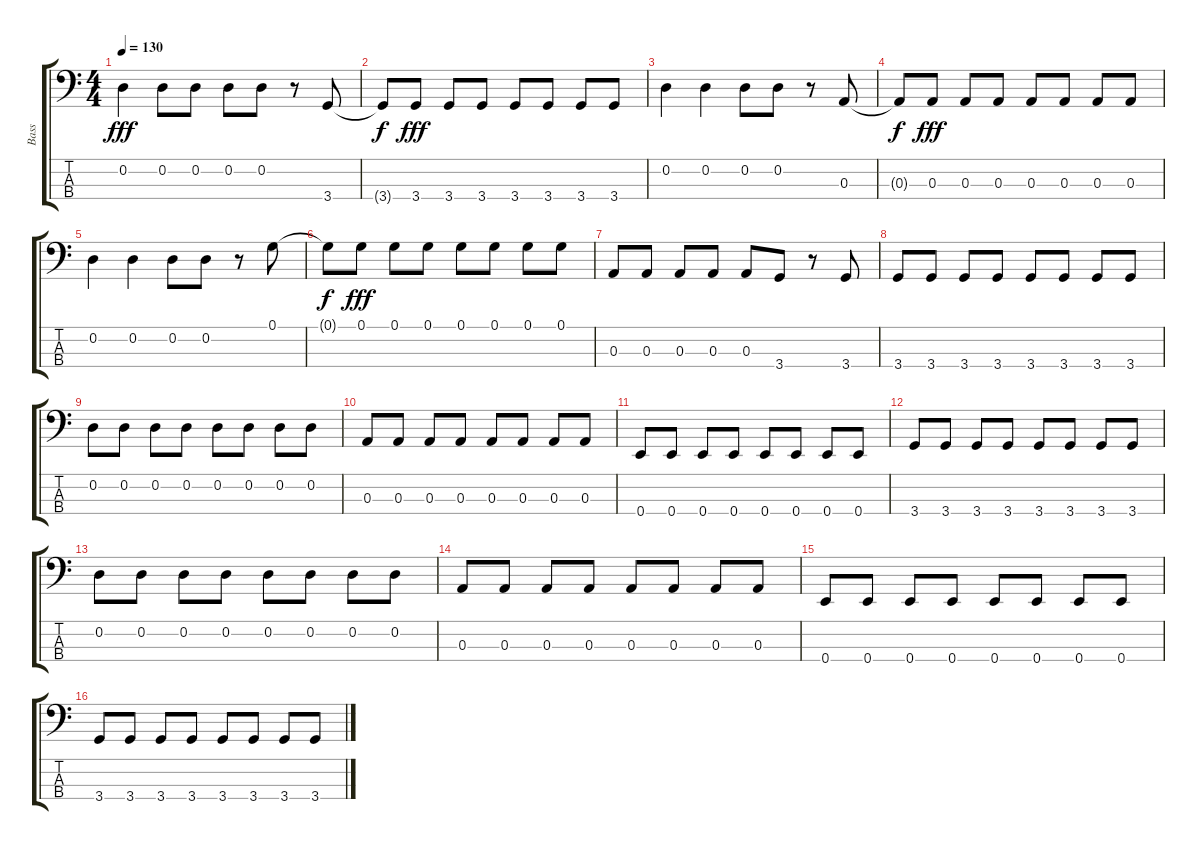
\track ("Bass" "Bass") {instrument electricbassfinger}
\staff {score tabs}
\tuning (G2 D2 A1 E1) {hide}
\ts (4 4)
\tempo 130
\clef f4
\ks c
0.2.4{dy fff} 0.2.8 0.2.8 0.2.8 0.2.8 r.8 3.4.8 |
3.4{t}.8{dy f} 3.4.8{dy fff} 3.4.8 3.4.8 3.4.8 3.4.8 3.4.8 3.4.8 |
0.2.4 0.2.4 0.2.8 0.2.8 r.8 0.3.8 |
0.3{t}.8{dy f} 0.3.8{dy fff} 0.3.8 0.3.8 0.3.8 0.3.8 0.3.8 0.3.8 |
0.2.4 0.2.4 0.2.8 0.2.8 r.8 0.1.8 |
0.1{t}.8{dy f} 0.1.8{dy fff} 0.1.8 0.1.8 0.1.8 0.1.8 0.1.8 0.1.8 |
0.3.8 0.3.8 0.3.8 0.3.8 0.3.8 3.4.8 r.8 3.4.8 |
3.4.8 3.4.8 3.4.8 3.4.8 3.4.8 3.4.8 3.4.8 3.4.8 |
0.2.8 0.2.8 0.2.8 0.2.8 0.2.8 0.2.8 0.2.8 0.2.8 |
0.3.8 0.3.8 0.3.8 0.3.8 0.3.8 0.3.8 0.3.8 0.3.8 |
0.4.8 0.4.8 0.4.8 0.4.8 0.4.8 0.4.8 0.4.8 0.4.8 |
3.4.8 3.4.8 3.4.8 3.4.8 3.4.8 3.4.8 3.4.8 3.4.8 |
0.2.8 0.2.8 0.2.8 0.2.8 0.2.8 0.2.8 0.2.8 0.2.8 |
0.3.8 0.3.8 0.3.8 0.3.8 0.3.8 0.3.8 0.3.8 0.3.8 |
0.4.8 0.4.8 0.4.8 0.4.8 0.4.8 0.4.8 0.4.8 0.4.8 |
3.4.8 3.4.8 3.4.8 3.4.8 3.4.8 3.4.8 3.4.8 3.4.8
